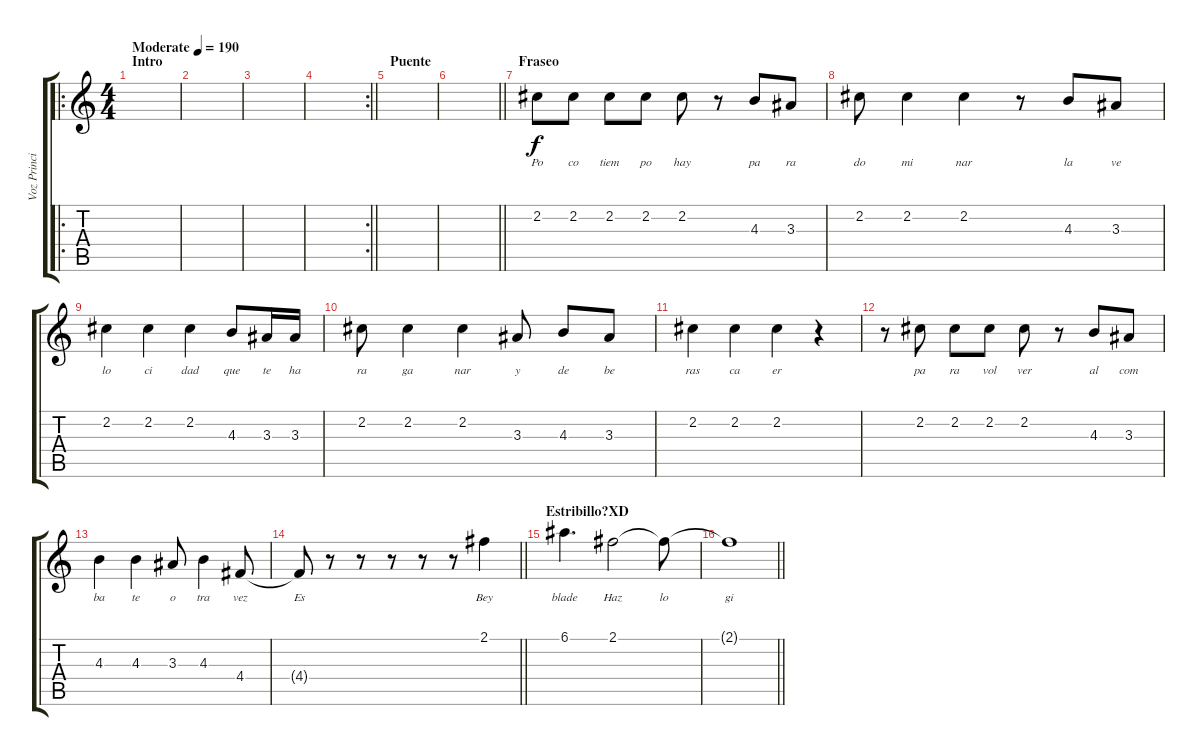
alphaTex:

\track ("Voz Principal" "Voz Princi") {instrument electricguitarclean}
\staff {score tabs}
\tuning (E4 B3 G3 D3 A2 E2) {hide}
\ro
\ts (4 4)
\section ("" "Intro")
\tempo (190 "Moderate")
\clef g2
\ks c
|
|
|
\rc 2
\barLineRight lightlight
|
\section ("" "Puente")
|
\barLineRight lightlight
|
\section ("" "Fraseo")
2.2.8{lyrics (0 "Po") lyrics (1 "") lyrics (2 "") lyrics (3 "") lyrics (4 "")} 2.2.8{lyrics (0 "co") lyrics (1 "") lyrics (2 "") lyrics (3 "") lyrics (4 "")} 2.2.8{lyrics (0 "tiem") lyrics (1 "") lyrics (2 "") lyrics (3 "") lyrics (4 "")} 2.2.8{lyrics (0 "po") lyrics (1 "") lyrics (2 "") lyrics (3 "") lyrics (4 "")} 2.2.8{lyrics (0 "hay") lyrics (1 "") lyrics (2 "") lyrics (3 "") lyrics (4 "")} r.8 4.3.8{lyrics (0 "pa") lyrics (1 "") lyrics (2 "") lyrics (3 "") lyrics (4 "")} 3.3.8{lyrics (0 "ra") lyrics (1 "") lyrics (2 "") lyrics (3 "") lyrics (4 "")} |
2.2.8{lyrics (0 "do") lyrics (1 "") lyrics (2 "") lyrics (3 "") lyrics (4 "")} 2.2.4{lyrics (0 "mi") lyrics (1 "") lyrics (2 "") lyrics (3 "") lyrics (4 "")} 2.2.4{lyrics (0 "nar") lyrics (1 "") lyrics (2 "") lyrics (3 "") lyrics (4 "")} r.8 4.3.8{lyrics (0 "la") lyrics (1 "") lyrics (2 "") lyrics (3 "") lyrics (4 "")} 3.3.8{lyrics (0 "ve") lyrics (1 "") lyrics (2 "") lyrics (3 "") lyrics (4 "")} |
2.2.4{lyrics (0 "lo") lyrics (1 "") lyrics (2 "") lyrics (3 "") lyrics (4 "")} 2.2.4{lyrics (0 "ci") lyrics (1 "") lyrics (2 "") lyrics (3 "") lyrics (4 "")} 2.2.4{lyrics (0 "dad") lyrics (1 "") lyrics (2 "") lyrics (3 "") lyrics (4 "")} 4.3.8{lyrics (0 "que") lyrics (1 "") lyrics (2 "") lyrics (3 "") lyrics (4 "")} 3.3.16{lyrics (0 "te") lyrics (1 "") lyrics (2 "") lyrics (3 "") lyrics (4 "")} 3.3.16{lyrics (0 "ha") lyrics (1 "") lyrics (2 "") lyrics (3 "") lyrics (4 "")} |
2.2.8{lyrics (0 "ra") lyrics (1 "") lyrics (2 "") lyrics (3 "") lyrics (4 "")} 2.2.4{lyrics (0 "ga") lyrics (1 "") lyrics (2 "") lyrics (3 "") lyrics (4 "")} 2.2.4{lyrics (0 "nar") lyrics (1 "") lyrics (2 "") lyrics (3 "") lyrics (4 "")} 3.3.8{lyrics (0 "y") lyrics (1 "") lyrics (2 "") lyrics (3 "") lyrics (4 "")} 4.3.8{lyrics (0 "de") lyrics (1 "") lyrics (2 "") lyrics (3 "") lyrics (4 "")} 3.3.8{lyrics (0 "be") lyrics (1 "") lyrics (2 "") lyrics (3 "") lyrics (4 "")} |
2.2.4{lyrics (0 "ras") lyrics (1 "") lyrics (2 "") lyrics (3 "") lyrics (4 "")} 2.2.4{lyrics (0 "ca") lyrics (1 "") lyrics (2 "") lyrics (3 "") lyrics (4 "")} 2.2.4{lyrics (0 "er") lyrics (1 "") lyrics (2 "") lyrics (3 "") lyrics (4 "")} r.4 |
r.8 2.2.8{lyrics (0 "pa") lyrics (1 "") lyrics (2 "") lyrics (3 "") lyrics (4 "")} 2.2.8{lyrics (0 "ra") lyrics (1 "") lyrics (2 "") lyrics (3 "") lyrics (4 "")} 2.2.8{lyrics (0 "vol") lyrics (1 "") lyrics (2 "") lyrics (3 "") lyrics (4 "")} 2.2.8{lyrics (0 "ver") lyrics (1 "") lyrics (2 "") lyrics (3 "") lyrics (4 "")} r.8 4.3.8{lyrics (0 "al") lyrics (1 "") lyrics (2 "") lyrics (3 "") lyrics (4 "")} 3.3.8{lyrics (0 "com") lyrics (1 "") lyrics (2 "") lyrics (3 "") lyrics (4 "")} |
4.3.4{lyrics (0 "ba") lyrics (1 "") lyrics (2 "") lyrics (3 "") lyrics (4 "")} 4.3.4{lyrics (0 "te") lyrics (1 "") lyrics (2 "") lyrics (3 "") lyrics (4 "")} 3.3.8{lyrics (0 "o") lyrics (1 "") lyrics (2 "") lyrics (3 "") lyrics (4 "")} 4.3.4{lyrics (0 "tra") lyrics (1 "") lyrics (2 "") lyrics (3 "") lyrics (4 "")} 4.4.8{lyrics (0 "vez") lyrics (1 "") lyrics (2 "") lyrics (3 "") lyrics (4 "")} |
\barLineRight lightlight
4.4{t}.8{lyrics (0 "Es") lyrics (1 "") lyrics (2 "") lyrics (3 "") lyrics (4 "")} r.8 r.8 r.8 r.8 r.8 2.1.4{lyrics (0 "Bey") lyrics (1 "") lyrics (2 "") lyrics (3 "") lyrics (4 "")} |
\section ("" "Estribillo?XD")
6.1.4{d lyrics (0 "blade") lyrics (1 "") lyrics (2 "") lyrics (3 "") lyrics (4 "")} 2.1.2{lyrics (0 "Haz") lyrics (1 "") lyrics (2 "") lyrics (3 "") lyrics (4 "")} 2.1{t}.8{lyrics (0 "lo") lyrics (1 "") lyrics (2 "") lyrics (3 "") lyrics (4 "")} |
\barLineRight lightlight
2.1{t}.1{lyrics (0 "gi") lyrics (1 "") lyrics (2 "") lyrics (3 "") lyrics (4 "")}
